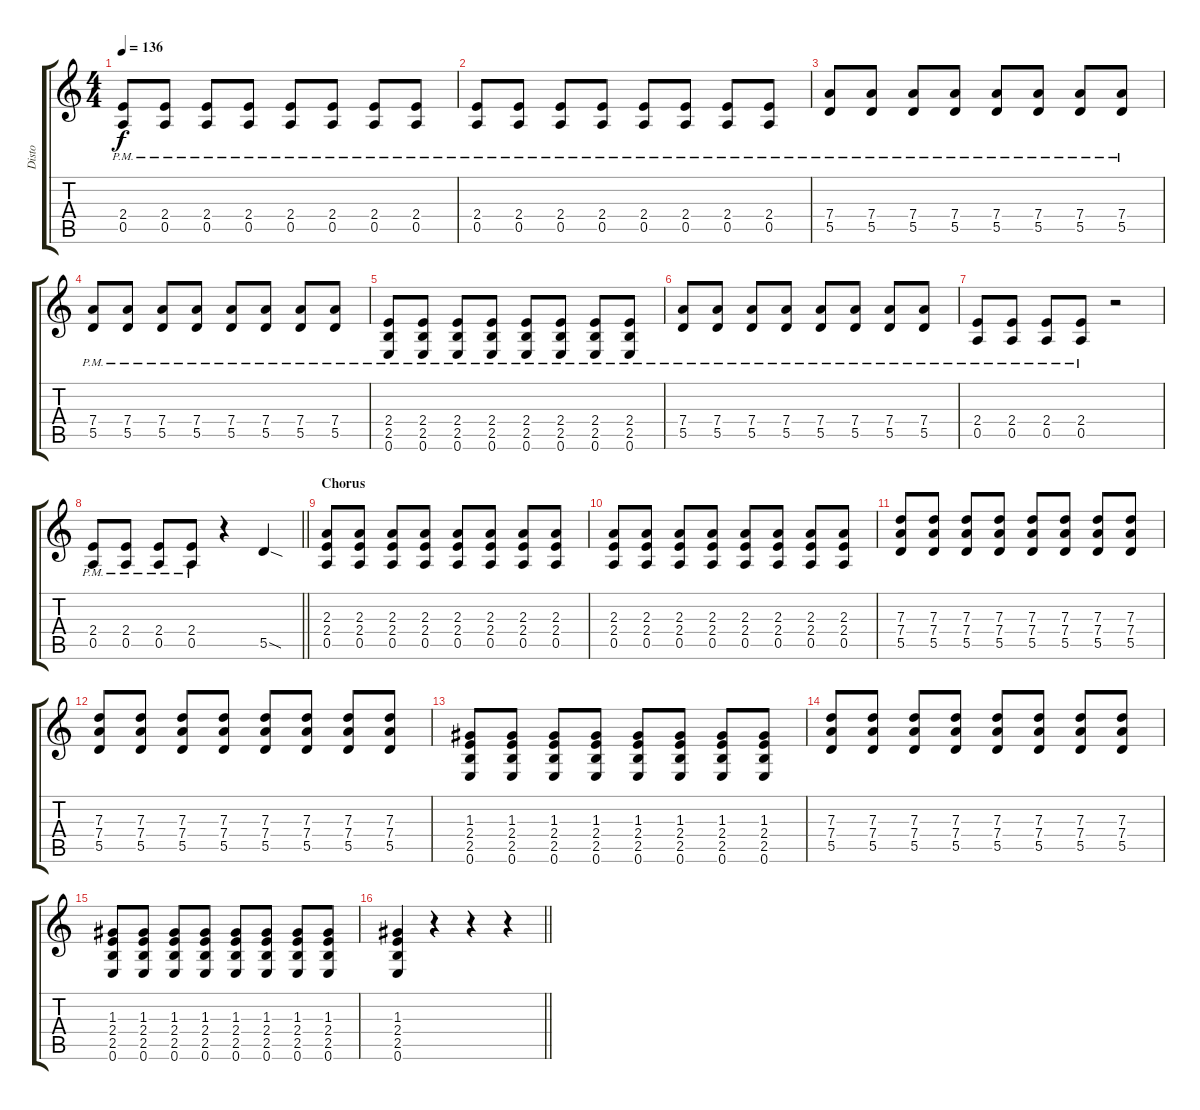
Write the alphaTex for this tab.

\track ("Disto" "Disto") {instrument distortionguitar}
\staff {score tabs}
\tuning (E4 B3 G3 D3 A2 E2) {hide}
\ts (4 4)
\tempo 136
\clef g2
\ks c
(2.4 0.5{pm}).8{dy f} (2.4 0.5{pm}).8 (2.4 0.5{pm}).8 (2.4 0.5{pm}).8 (2.4 0.5{pm}).8 (2.4 0.5{pm}).8 (2.4 0.5{pm}).8 (2.4 0.5{pm}).8 |
(2.4 0.5{pm}).8 (2.4 0.5{pm}).8 (2.4 0.5{pm}).8 (2.4 0.5{pm}).8 (2.4 0.5{pm}).8 (2.4 0.5{pm}).8 (2.4 0.5{pm}).8 (2.4 0.5{pm}).8 |
(7.4 5.5{pm}).8 (7.4 5.5{pm}).8 (7.4 5.5{pm}).8 (7.4 5.5{pm}).8 (7.4 5.5{pm}).8 (7.4 5.5{pm}).8 (7.4 5.5{pm}).8 (7.4 5.5{pm}).8 |
(7.4 5.5{pm}).8 (7.4 5.5{pm}).8 (7.4 5.5{pm}).8 (7.4 5.5{pm}).8 (7.4 5.5{pm}).8 (7.4 5.5{pm}).8 (7.4 5.5{pm}).8 (7.4 5.5{pm}).8 |
(2.4 2.5 0.6{pm}).8 (2.4 2.5 0.6{pm}).8 (2.4 2.5 0.6{pm}).8 (2.4 2.5 0.6{pm}).8 (2.4 2.5 0.6{pm}).8 (2.4 2.5 0.6{pm}).8 (2.4 2.5 0.6{pm}).8 (2.4 2.5 0.6{pm}).8 |
(7.4 5.5{pm}).8 (7.4 5.5{pm}).8 (7.4 5.5{pm}).8 (7.4 5.5{pm}).8 (7.4 5.5{pm}).8 (7.4 5.5{pm}).8 (7.4 5.5{pm}).8 (7.4 5.5{pm}).8 |
(2.4 0.5{pm}).8 (2.4 0.5{pm}).8 (2.4 0.5{pm}).8 (2.4 0.5{pm}).8 r.2 |
\barLineRight lightlight
(2.4 0.5{pm}).8 (2.4 0.5{pm}).8 (2.4 0.5{pm}).8 (2.4 0.5{pm}).8 r.4 5.5{sod}.4 |
\section ("" "Chorus")
(2.3 2.4 0.5).8 (2.3 2.4 0.5).8 (2.3 2.4 0.5).8 (2.3 2.4 0.5).8 (2.3 2.4 0.5).8 (2.3 2.4 0.5).8 (2.3 2.4 0.5).8 (2.3 2.4 0.5).8 |
(2.3 2.4 0.5).8 (2.3 2.4 0.5).8 (2.3 2.4 0.5).8 (2.3 2.4 0.5).8 (2.3 2.4 0.5).8 (2.3 2.4 0.5).8 (2.3 2.4 0.5).8 (2.3 2.4 0.5).8 |
(7.3 7.4 5.5).8 (7.3 7.4 5.5).8 (7.3 7.4 5.5).8 (7.3 7.4 5.5).8 (7.3 7.4 5.5).8 (7.3 7.4 5.5).8 (7.3 7.4 5.5).8 (7.3 7.4 5.5).8 |
(7.3 7.4 5.5).8 (7.3 7.4 5.5).8 (7.3 7.4 5.5).8 (7.3 7.4 5.5).8 (7.3 7.4 5.5).8 (7.3 7.4 5.5).8 (7.3 7.4 5.5).8 (7.3 7.4 5.5).8 |
(1.3 2.4 2.5 0.6).8 (1.3 2.4 2.5 0.6).8 (1.3 2.4 2.5 0.6).8 (1.3 2.4 2.5 0.6).8 (1.3 2.4 2.5 0.6).8 (1.3 2.4 2.5 0.6).8 (1.3 2.4 2.5 0.6).8 (1.3 2.4 2.5 0.6).8 |
(7.3 7.4 5.5).8 (7.3 7.4 5.5).8 (7.3 7.4 5.5).8 (7.3 7.4 5.5).8 (7.3 7.4 5.5).8 (7.3 7.4 5.5).8 (7.3 7.4 5.5).8 (7.3 7.4 5.5).8 |
(1.3 2.4 2.5 0.6).8 (1.3 2.4 2.5 0.6).8 (1.3 2.4 2.5 0.6).8 (1.3 2.4 2.5 0.6).8 (1.3 2.4 2.5 0.6).8 (1.3 2.4 2.5 0.6).8 (1.3 2.4 2.5 0.6).8 (1.3 2.4 2.5 0.6).8 |
\barLineRight lightlight
(1.3 2.4 2.5 0.6).4 r.4 r.4 r.4
